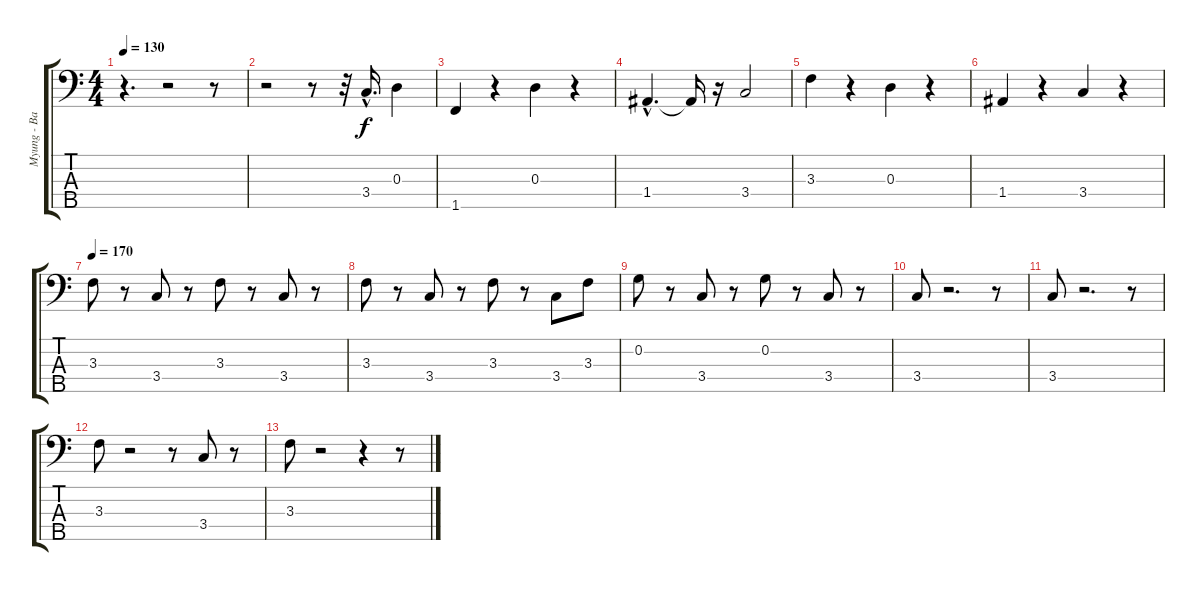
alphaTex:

\track ("Myung - Bass" "Myung - Ba") {instrument electricbassfinger}
\staff {score tabs}
\tuning (B2 G2 D2 A1 E1) {hide}
\ts (4 4)
\tempo 130
\clef f4
\ks c
r.4{d dy f} r.2 r.8 |
r.2 r.8 r.32 3.4{hac}.16{d} 0.3.4 |
1.5.4 r.4 0.3.4 r.4 |
1.4{hac}.4{d} 1.4{t}.16 r.16 3.4.2 |
3.3.4 r.4 0.3.4 r.4 |
1.4.4 r.4 3.4.4 r.4 |
\tempo 170
3.3.8 r.8 3.4.8 r.8 3.3.8 r.8 3.4.8 r.8 |
3.3.8 r.8 3.4.8 r.8 3.3.8 r.8 3.4.8 3.3.8 |
0.2.8 r.8 3.4.8 r.8 0.2.8 r.8 3.4.8 r.8 |
3.4.8 r.2{d} r.8 |
3.4.8 r.2{d} r.8 |
3.3.8 r.2 r.8 3.4.8 r.8 |
3.3.8 r.2 r.4 r.8
